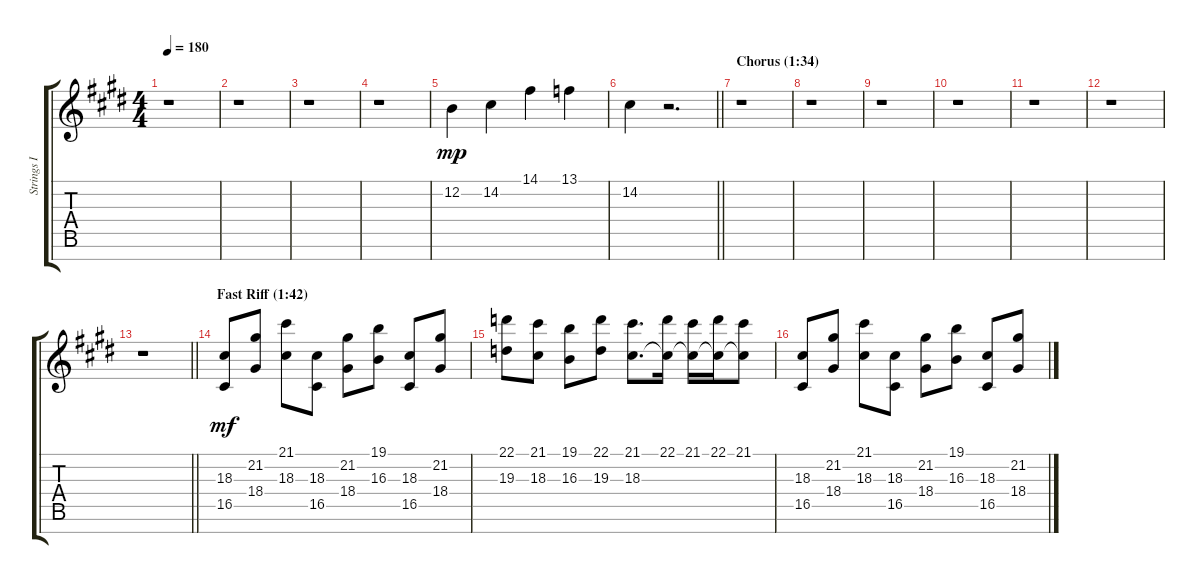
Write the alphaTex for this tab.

\track ("Strings I" "Strings I") {instrument stringensemble1}
\staff {score tabs}
\tuning (E4 B3 G3 D3 A2 E2 B1) {hide}
\ts (4 4)
\tempo 180
\clef g2
\ks c#minor
r.1{dy f} |
r.1 |
r.1 |
r.1 |
12.2.4{dy mp} 14.2.4 14.1.4 13.1.4 |
\barLineRight lightlight
14.2.4 r.2{d} |
\section ("" "Chorus (1:34)")
r.1 |
r.1 |
r.1 |
r.1 |
r.1 |
r.1 |
\barLineRight lightlight
r.1 |
\section ("" "Fast Riff (1:42)")
(18.3 16.5).8{dy mf} (21.2 18.4).8 (21.1 18.3).8 (18.3 16.5).8 (21.2 18.4).8 (19.1 16.3).8 (18.3 16.5).8 (21.2 18.4).8 |
(22.1 19.3).8 (21.1 18.3).8 (19.1 16.3).8 (22.1 19.3).8 (21.1 18.3).8{d} (22.1 18.3{t}).16 (21.1 18.3{t}).16 (22.1 18.3{t}).16 (21.1 18.3{t}).8 |
(18.3 16.5).8 (21.2 18.4).8 (21.1 18.3).8 (18.3 16.5).8 (21.2 18.4).8 (19.1 16.3).8 (18.3 16.5).8 (21.2 18.4).8
